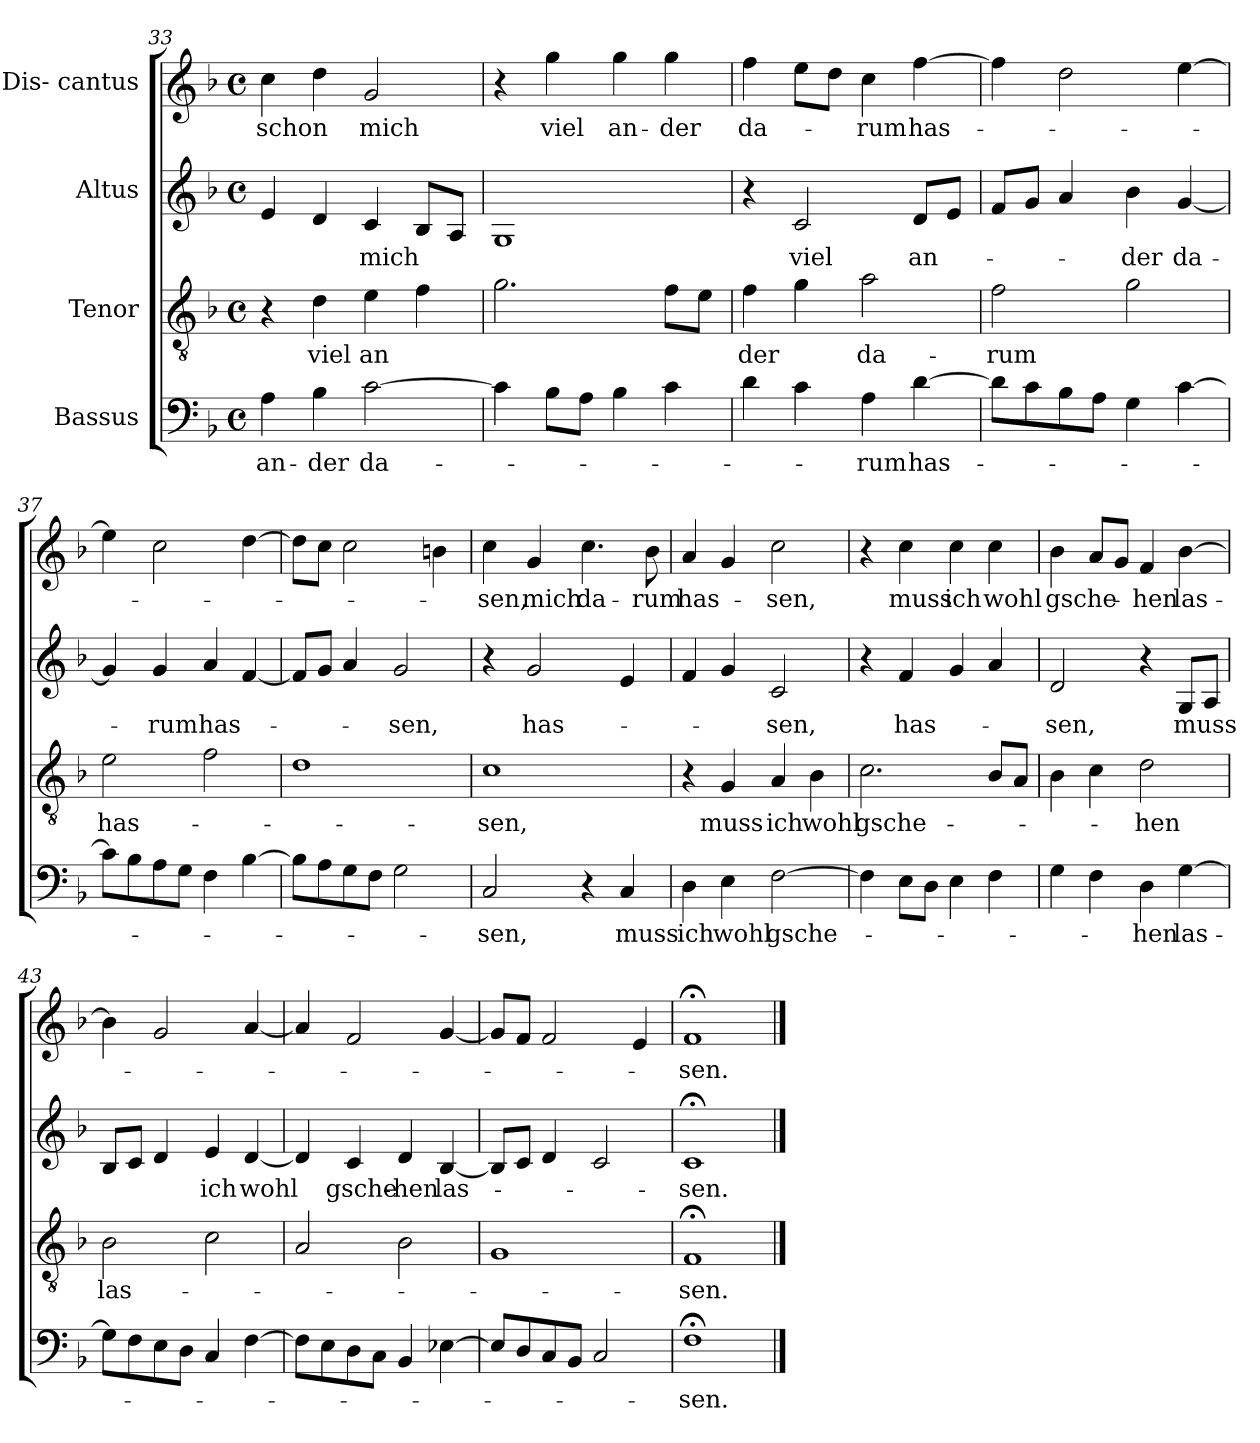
**kern	**text	**kern	**text	**kern	**text	**kern	**text
*part4	*part4	*part3	*part3	*part2	*part2	*part1	*part1
*staff4	*staff4	*staff3	*staff3	*staff2	*staff2	*staff1	*staff1
*I"Bassus	*	*I"Tenor	*	*I"Altus	*	*I"Dis- cantus	*
*clefF4	*	*clefGv2	*	*clefG2	*	*clefG2	*
*k[b-]	*	*k[b-]	*	*k[b-]	*	*k[b-]	*
*M4/4	*	*M4/4	*	*M4/4	*	*M4/4	*
*met(c)	*	*met(c)	*	*met(c)	*	*met(c)	*
=33	=33	=33	=33	=33	=33	=33	=33
!	!LO:LY:b	!	!	!	!	!	!LO:LY:b
4A\	an-	4r	.	4e/	.	4cc\	-schon
!	!LO:LY:b	!	!LO:LY:b	!	!	!	!
4B-\	-der	4d\	viel	4d/	.	4dd\	.
!	!LO:LY:b	!	!LO:LY:b	!	!LO:LY:b	!	!LO:LY:b
[2c\	da-	4e\	-an	4c/	mich	2g/	mich
.	.	4f\	.	8B-/L	.	.	.
.	.	.	.	8A/J	.	.	.
=34	=34	=34	=34	=34	=34	=34	=34
4c\]	.	2.g\	.	1G	.	4r	.
!	!	!	!	!	!	!	!LO:LY:b
8B-\L	.	.	.	.	.	4gg\	viel
8A\J	.	.	.	.	.	.	.
!	!	!	!	!	!	!	!LO:LY:b
4B-\	.	.	.	.	.	4gg\	an-
!	!	!	!	!	!	!	!LO:LY:b
4c\	.	8f\L	.	.	.	4gg\	-der
.	.	8e\J	.	.	.	.	.
=35	=35	=35	=35	=35	=35	=35	=35
!	!	!	!LO:LY:b	!	!	!	!LO:LY:b
4d\	.	4f\	der	4r	.	4ff\	da-
!	!	!	!	!	!LO:LY:b	!	!
4c\	.	4g\	.	2c/	viel	8ee\L	.
.	.	.	.	.	.	8dd\J	.
!	!LO:LY:b	!	!LO:LY:b	!	!	!	!LO:LY:b
4A\	-rum	2a\	da-	.	.	4cc\	-rum
!	!LO:LY:b	!	!	!	!LO:LY:b	!	!LO:LY:b
[4d\	has-	.	.	8d/L	an-	[4ff\	has-
.	.	.	.	8e/J	.	.	.
=36	=36	=36	=36	=36	=36	=36	=36
!	!	!	!LO:LY:b	!	!	!	!
8d\L]	.	2f\	-rum	8f/L	.	4ff\]	.
8c\	.	.	.	8g/J	.	.	.
8B-\	.	.	.	4a/	.	2dd\	.
8A\J	.	.	.	.	.	.	.
!	!	!	!	!	!LO:LY:b	!	!
4G\	.	2g\	.	4b-\	-der	.	.
!	!	!	!	!	!LO:LY:b	!	!
[4c\	.	.	.	[4g/	da-	[4ee\	.
!!LO:LB:g=z
=37	=37	=37	=37	=37	=37	=37	=37
!	!	!	!LO:LY:b	!	!	!	!
8c\L]	.	2e\	has-	4g/]	.	4ee\]	.
8B-\	.	.	.	.	.	.	.
!	!	!	!	!	!LO:LY:b	!	!
8A\	.	.	.	4g/	-rum	2cc\	.
8G\J	.	.	.	.	.	.	.
!	!	!	!	!	!LO:LY:b	!	!
4F\	.	2f\	.	4a/	has-	.	.
[4B-\	.	.	.	[4f/	.	[4dd\	.
=38	=38	=38	=38	=38	=38	=38	=38
8B-\L]	.	1d	.	8f/L]	.	8dd\L]	.
8A\	.	.	.	8g/J	.	8cc\J	.
8G\	.	.	.	4a/	.	2cc\	.
8F\J	.	.	.	.	.	.	.
!	!	!	!	!	!LO:LY:b	!	!
2G\	.	.	.	2g/	-sen,	.	.
.	.	.	.	.	.	4bn\	.
=39	=39	=39	=39	=39	=39	=39	=39
!	!LO:LY:b	!	!LO:LY:b	!	!	!	!LO:LY:b
2C/	-sen,	1c	-sen,	4r	.	4cc\	-sen,
!	!	!	!	!	!LO:LY:b	!	!LO:LY:b
.	.	.	.	2g/	has-	4g/	mich
!	!	!	!	!	!	!	!LO:LY:b
4r	.	.	.	.	.	4.cc\	da-
!	!LO:LY:b	!	!	!	!	!	!
4C/	muss	.	.	4e/	.	.	.
!	!	!	!	!	!	!	!LO:LY:b
.	.	.	.	.	.	8b-\	-rum
=40	=40	=40	=40	=40	=40	=40	=40
!	!LO:LY:b	!	!	!	!	!	!LO:LY:b
4D\	ich	4r	.	4f/	.	4a/	has-
!	!LO:LY:b	!	!LO:LY:b	!	!	!	!
4E\	wohl	4G/	muss	4g/	.	4g/	.
!	!LO:LY:b	!	!LO:LY:b	!	!LO:LY:b	!	!LO:LY:b
[2F\	gsche-	4A/	ich	2c/	-sen,	2cc\	-sen,
!	!	!	!LO:LY:b	!	!	!	!
.	.	4B-\	wohl	.	.	.	.
=41	=41	=41	=41	=41	=41	=41	=41
!	!	!	!LO:LY:b	!	!	!	!
4F\]	.	2.c\	gsche-	4r	.	4r	.
!	!	!	!	!	!LO:LY:b	!	!LO:LY:b
8E\L	.	.	.	4f/	has-	4cc\	muss
8D\J	.	.	.	.	.	.	.
!	!	!	!	!	!	!	!LO:LY:b
4E\	.	.	.	4g/	.	4cc\	ich
!	!	!	!	!	!	!	!LO:LY:b
4F\	.	8B-/L	.	4a/	.	4cc\	wohl
.	.	8A/J	.	.	.	.	.
!!LO:LB:g=z
=42	=42	=42	=42	=42	=42	=42	=42
!	!	!	!	!	!LO:LY:b	!	!LO:LY:b
4G\	.	4B-\	.	2d/	-sen,	4b-\	gsche-
4F\	.	4c\	.	.	.	8a/L	.
.	.	.	.	.	.	8g/J	.
!	!LO:LY:b	!	!LO:LY:b	!	!	!	!LO:LY:b
4D\	-hen	2d\	-hen	4r	.	4f/	-hen
!	!LO:LY:b	!	!	!	!LO:LY:b	!	!LO:LY:b
[4G\	las-	.	.	8G/L	muss	[4b-\	las-
.	.	.	.	8A/J	.	.	.
=43	=43	=43	=43	=43	=43	=43	=43
!	!	!	!LO:LY:b	!	!	!	!
8G\L]	.	2B-\	las-	8B-/L	.	4b-\]	.
8F\	.	.	.	8c/J	.	.	.
8E\	.	.	.	4d/	.	2g/	.
8D\J	.	.	.	.	.	.	.
!	!	!	!	!	!LO:LY:b	!	!
4C/	.	2c\	.	4e/	ich	.	.
!	!	!	!	!	!LO:LY:b	!	!
[4F\	.	.	.	[4d/	wohl	[4a/	.
=44	=44	=44	=44	=44	=44	=44	=44
8F\L]	.	2A/	.	4d/]	.	4a/]	.
8E\	.	.	.	.	.	.	.
!	!	!	!	!	!LO:LY:b	!	!
8D\	.	.	.	4c/	gsche-	2f/	.
8C\J	.	.	.	.	.	.	.
!	!	!	!	!	!LO:LY:b	!	!
4BB-/	.	2B-\	.	4d/	-hen	.	.
!	!	!	!	!	!LO:LY:b	!	!
[4E-X\	.	.	.	[4B-/	las-	[4g/	.
=45	=45	=45	=45	=45	=45	=45	=45
8E-/L]	.	1G	.	8B-/L]	.	8g/L]	.
8D/	.	.	.	8c/J	.	8f/J	.
8C/	.	.	.	4d/	.	2f/	.
8BB-/J	.	.	.	.	.	.	.
2C/	.	.	.	2c/	.	.	.
.	.	.	.	.	.	4e/	.
=46	=46	=46	=46	=46	=46	=46	=46
!	!LO:LY:b	!	!LO:LY:b	!	!LO:LY:b	!	!LO:LY:b
1F;<	-sen.	1F;<	-sen.	1c;<	-sen.	1f;<	-sen.
==	==	==	==	==	==	==	==
*-	*-	*-	*-	*-	*-	*-	*-
